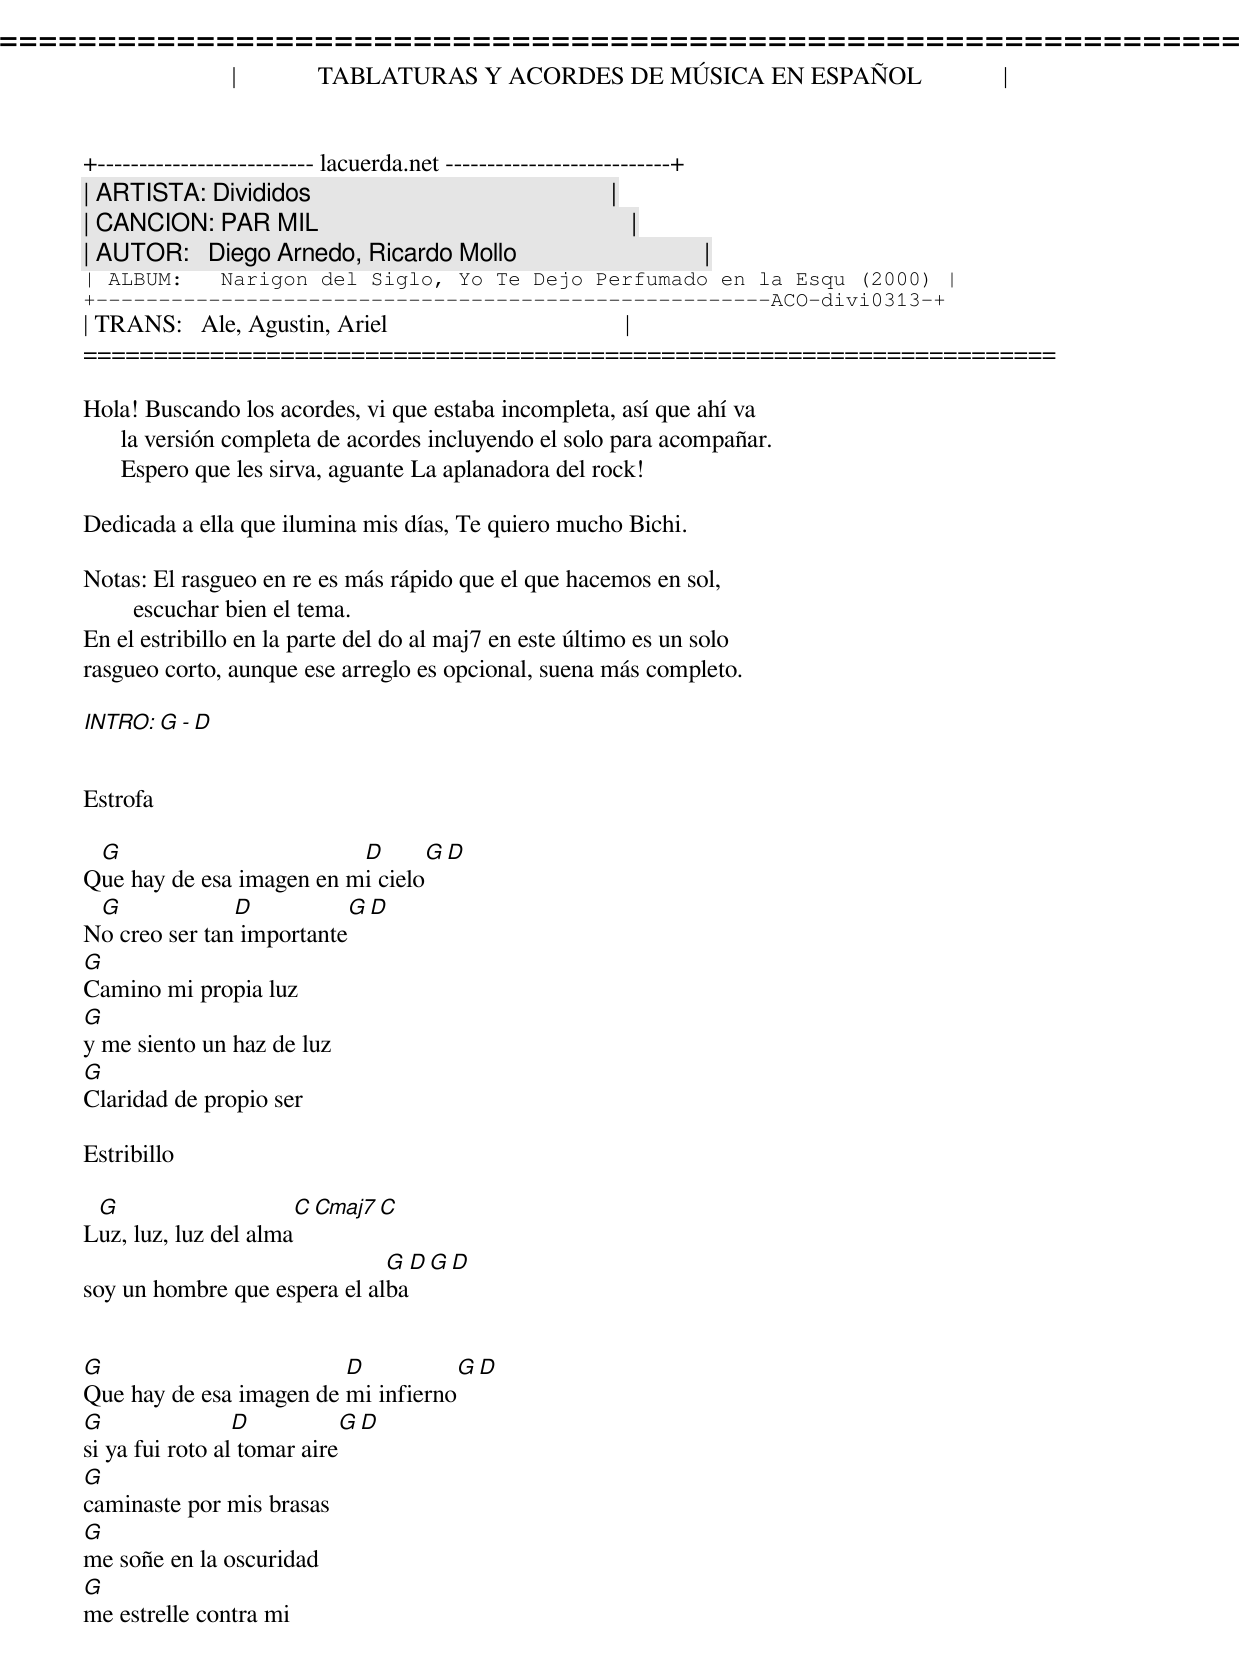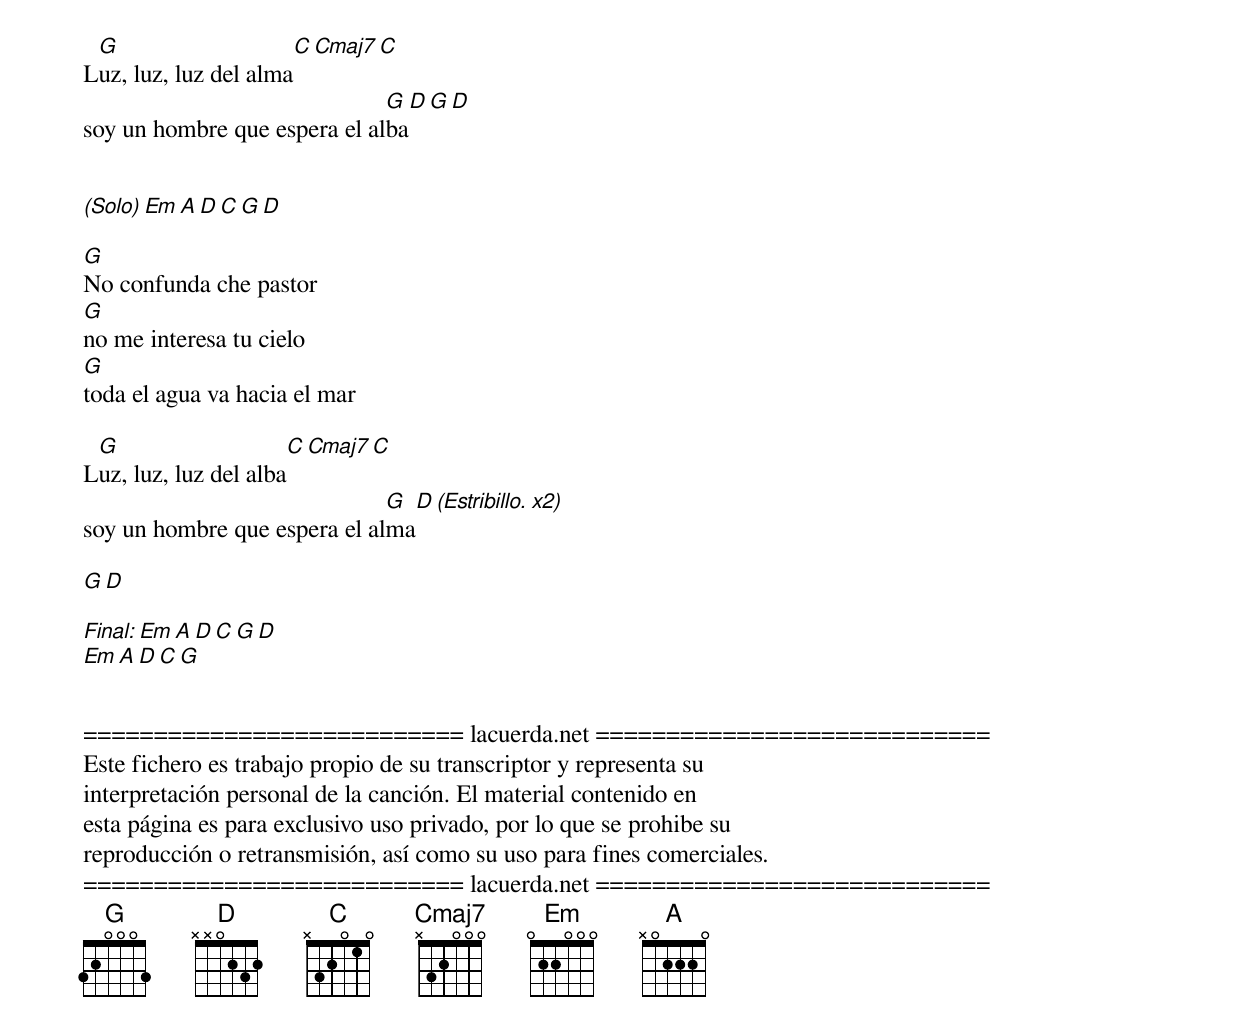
=====================================================================
|             TABLATURAS Y ACORDES DE MÚSICA EN ESPAÑOL             |
+-------------------------- lacuerda.net ---------------------------+
| ARTISTA: Divididos                                                |
| CANCION: PAR MIL                                                  |
| AUTOR:   Diego Arnedo, Ricardo Mollo                              |
| ALBUM:   Narigon del Siglo, Yo Te Dejo Perfumado en la Esqu (2000) |
+------------------------------------------------------ACO-divi0313-+
| TRANS:   Ale, Agustin, Ariel                                      |
=====================================================================

Hola! Buscando los acordes, vi que estaba incompleta, así que ahí va
      la versión completa de acordes incluyendo el solo para acompañar.
      Espero que les sirva, aguante La aplanadora del rock!

Dedicada a ella que ilumina mis días, Te quiero mucho Bichi.

Notas: El rasgueo en re es más rápido que el que hacemos en sol,
        escuchar bien el tema.
En el estribillo en la parte del do al maj7 en este último es un solo
rasgueo corto, aunque ese arreglo es opcional, suena más completo.

INTRO: G - D


Estrofa

 G                        D         G  D
Que hay de esa imagen en mi cielo
 G             D            G  D
No creo ser tan importante
G
Camino mi propia luz
G
y me siento un haz de luz
G
Claridad de propio ser

Estribillo

 G                    C  Cmaj7 C
Luz, luz, luz del alma
                              G    D  G  D
soy un hombre que espera el alba


G                        D             G  D
Que hay de esa imagen de mi infierno
G                D            G  D
si ya fui roto al tomar aire
G
caminaste por mis brasas
G
me soñe en la oscuridad
G
me estrelle contra mi


 G                    C  Cmaj7 C
Luz, luz, luz del alma
                              G    D  G  D
soy un hombre que espera el alba


(Solo) Em A D C G D

G
No confunda che pastor
G
no me interesa tu cielo
G
toda el agua va hacia el mar

 G                    C  Cmaj7 C
Luz, luz, luz del alba
                              G    D      (Estribillo. x2)
soy un hombre que espera el alma

  G  D

Final: Em A D C G D
       Em A D C G


=========================== lacuerda.net ============================
Este fichero es trabajo propio de su transcriptor y representa su
interpretación personal de la canción. El material contenido en
esta página es para exclusivo uso privado, por lo que se prohibe su
reproducción o retransmisión, así como su uso para fines comerciales.
=========================== lacuerda.net ============================
